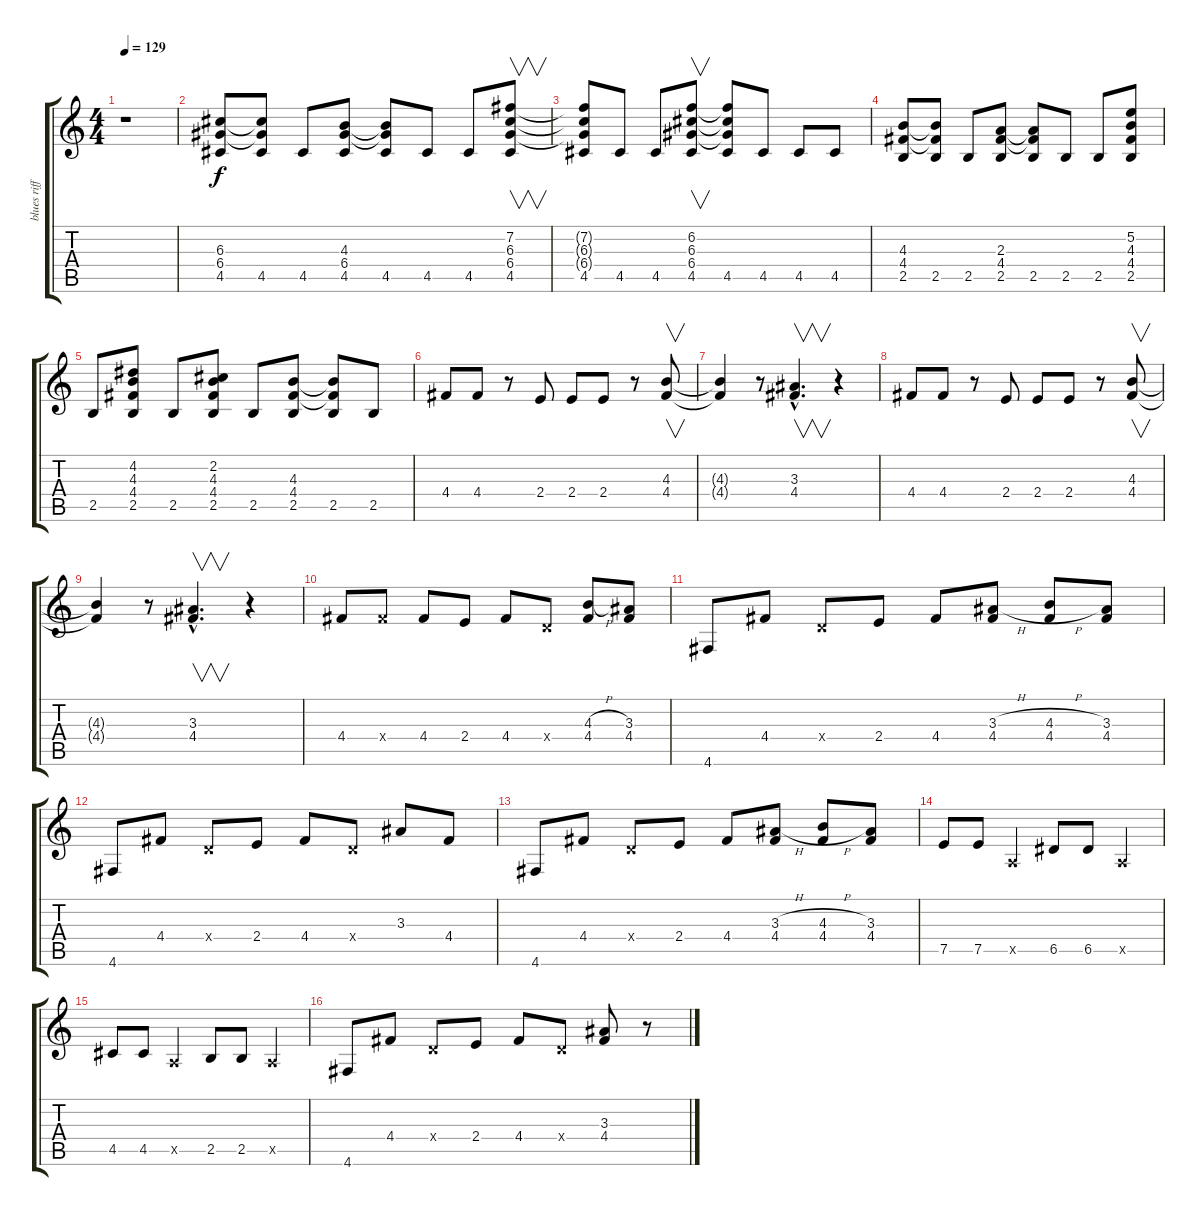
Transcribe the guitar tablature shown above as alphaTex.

\track ("blues riff" "blues riff") {instrument distortionguitar}
\staff {score tabs}
\tuning (E4 B3 G3 D3 A2 D2) {hide}
\ts (4 4)
\tempo 129
\clef g2
\ks c
r.1{dy f instrument distortionguitar} |
(6.3 6.4 4.5).8 (6.3{t} 6.4{t} 4.5).8 4.5.8 (4.3 6.4 4.5).8 (4.3{t} 6.4{t} 4.5).8 4.5.8 4.5.8 (7.2 6.3 6.4 4.5).8{v} |
(7.2{t} 6.3{t} 6.4{t} 4.5).8 4.5.8 4.5.8 (6.2 6.3 6.4 4.5).8{v} (6.2{t} 6.3{t} 6.4{t} 4.5).8 4.5.8 4.5.8 4.5.8 |
(4.3 4.4 2.5).8 (4.3{t} 4.4{t} 2.5).8 2.5.8 (2.3 4.4 2.5).8 (2.3{t} 4.4{t} 2.5).8 2.5.8 2.5.8 (5.2 4.3 4.4 2.5).8 |
2.5.8 (4.2 4.3 4.4 2.5).8 2.5.8 (2.2 4.3 4.4 2.5).8 2.5.8 (4.3 4.4 2.5).8 (4.3{t} 4.4{t} 2.5).8 2.5.8 |
4.4.8{volume 11} 4.4.8 r.8 2.4.8 2.4.8 2.4.8 r.8 (4.3 4.4).8{v} |
(4.3{t} 4.4{t}).4 r.8 (3.3{hac} 4.4{hac}).4{v d} r.4 |
4.4.8 4.4.8 r.8 2.4.8 2.4.8 2.4.8 r.8 (4.3 4.4).8{v} |
(4.3{t} 4.4{t}).4 r.8 (3.3{hac} 4.4{hac}).4{v d} r.4 |
4.4.8 4.4{x}.8 4.4.8 2.4.8 4.4.8 0.4{x}.8 (4.3{h} 4.4).8 (3.3 4.4).8 |
4.6.8 4.4.8 0.4{x}.8 2.4.8 4.4.8 (3.3{h} 4.4).8 (4.3{h} 4.4).8 (3.3 4.4).8 |
4.6.8 4.4.8 0.4{x}.8 2.4.8 4.4.8 0.4{x}.8 3.3.8 4.4.8 |
4.6.8 4.4.8 0.4{x}.8 2.4.8 4.4.8 (3.3{h} 4.4).8 (4.3{h} 4.4).8 (3.3 4.4).8 |
7.5.8 7.5.8 0.5{x}.4 6.5.8 6.5.8 0.5{x}.4 |
4.5.8 4.5.8 0.5{x}.4 2.5.8 2.5.8 0.5{x}.4 |
4.6.8 4.4.8 0.4{x}.8 2.4.8 4.4.8 0.4{x}.8 (3.3 4.4).8 r.8
